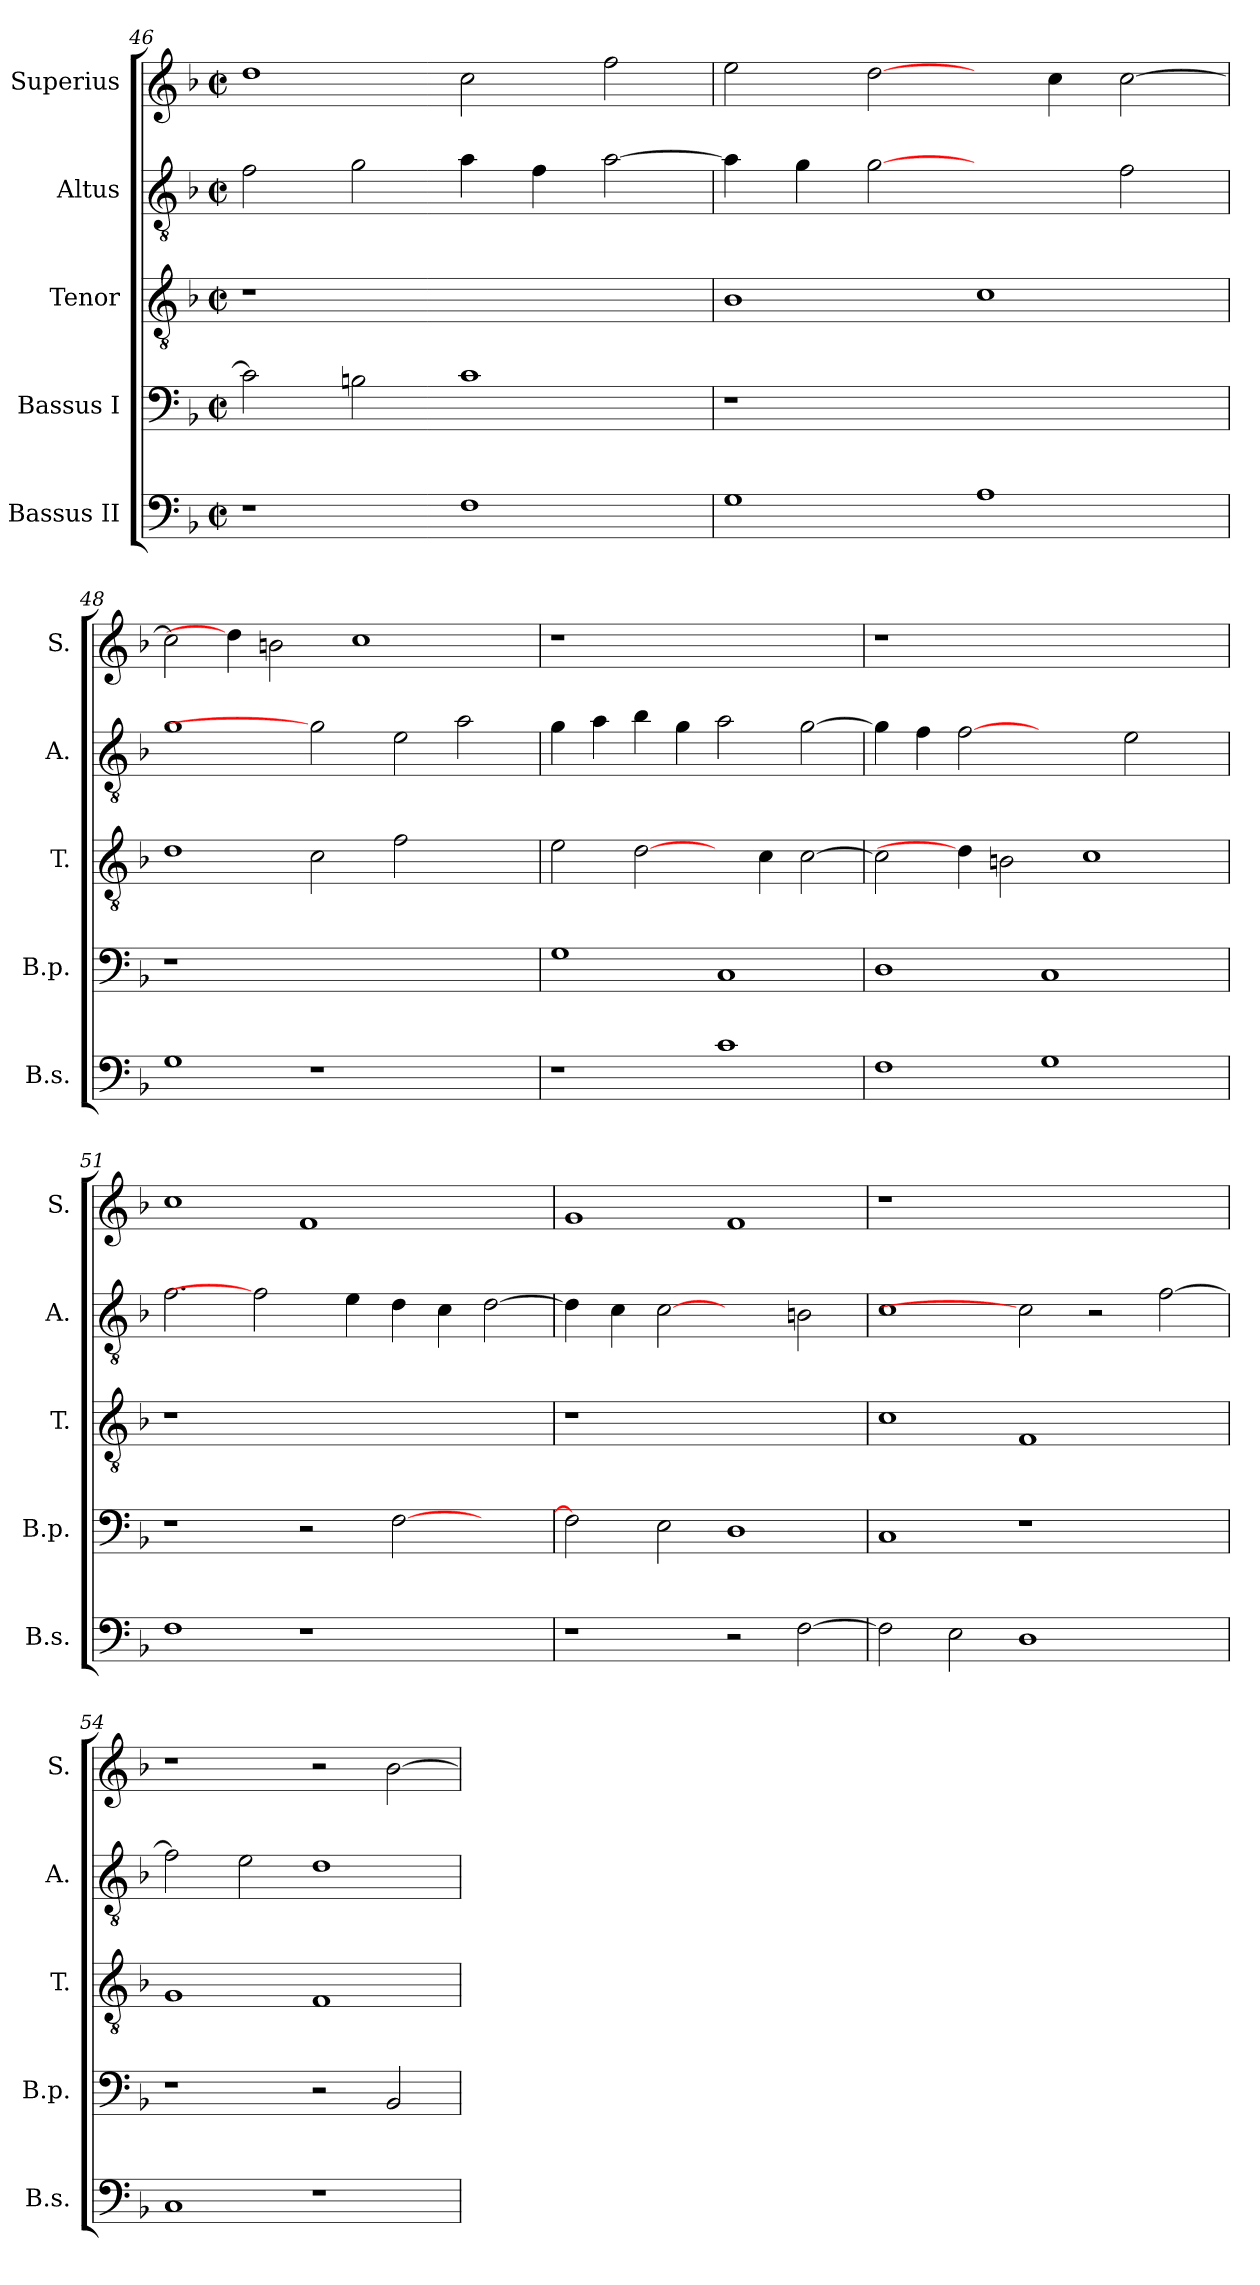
**kern	**kern	**kern	**kern	**kern
*part5	*part4	*part3	*part2	*part1
*staff5	*staff4	*staff3	*staff2	*staff1
*I"Bassus II	*I"Bassus I	*I"Tenor	*I"Altus	*I"Superius
*I'B.s.	*I'B.p.	*I'T.	*I'A.	*I'S.
!!LO:LB:g=z
*clefF4	*clefF4	*clefGv2	*clefGv2	*clefG2
*	*	*ITrd7c12	*ITrd7c12	*
*k[b-]	*k[b-]	*k[b-]	*k[b-]	*k[b-]
*F:	*F:	*F:	*F:	*F:
*M2/2	*M2/2	*M2/2	*M2/2	*M2/2
*met(c|)	*met(c|)	*met(c|)	*met(c|)	*met(c|)
=46	=46	=46	=46	=46
!	!	!LO:N:vis=1	!	!
1r	2ci\]	1r	2Fi\	1ddi
.	2Bni\	.	2Gi\	.
1Fi	1ci	1ryy	4Ai\	2cci\
.	.	.	4Fi\	.
.	.	.	[>2Ai\	2ffi\
=47	=47	=47	=47	=47
!	!LO:N:vis=1	!	!	!
1Gi	1r	1BB-i	4Ai\]	2eei\
.	.	.	4Gi\	.
.	.	.	[2Gi	[2ddi\
1Ai	1ryy	1Ci	2ryy	4ryy
.	.	.	.	4cci\
.	.	.	2Fi\	[>2cci\
=48	=48	=48	=48	=48
!	!LO:N:vis=1	!	!	!
1Gi	1r	1Di	1Gi	2cci\]
.	.	.	.	4ddi\]
.	.	.	.	2bni\
1r	1.ryy	2Ci\	2Gi]	.
.	.	.	.	1cci
.	.	2Fi\	2Ei\	.
2ryy	.	2ryy	2Ai\	.
.	.	.	.	4ryy
=49	=49	=49	=49	=49
!	!	!	!	!LO:N:vis=1
1r	1Gi	2Ei\	4Gi\	1r
.	.	.	4Ai\	.
.	.	[2Di\	4B-i\	.
.	.	.	4Gi\	.
1ci	1Ci	4ryy	2Ai\	1ryy
.	.	4Ci\	.	.
.	.	[>2Ci\	[>2Gi\	.
=50	=50	=50	=50	=50
!	!	!	!	!LO:N:vis=1
1Fi	1Di	2Ci\]	4Gi\]	1r
.	.	.	4Fi\	.
.	.	4Di\]	[2Fi	.
.	.	2BBni\	.	.
1Gi	1Ci	.	2ryy	1ryy
.	.	1Ci	.	.
.	.	.	2Ei\	.
4ryy	4ryy	.	4ryy	4ryy
!!LO:PB:g=z
=51	=51	=51	=51	=51
!	!	!LO:N:vis=1	!	!
1Fi	1r	1r	2.Fi\	1cci
.	.	.	2Fi]	.
1r	2r	1.ryy	.	1fi
.	.	.	4Ei\	.
.	[>2Fi\	.	4Di\	.
.	.	.	4Ci\	.
2ryy	2ryy	.	[>2Di\	2ryy
=52	=52	=52	=52	=52
!	!	!LO:N:vis=1	!	!
1r	2Fi\]	1r	4Di\]	1gi
.	.	.	4Ci\	.
.	2Ei\	.	[2Ci	.
2r	1Di	1ryy	2ryy	1fi
[>2Fi\	.	.	2BBni\	.
=53	=53	=53	=53	=53
!	!	!	!	!LO:N:vis=1
2Fi\]	1Ci	1Ci	1Ci	1r
2Ei\	.	.	.	.
1Di	1r	1FFi	2Ci]	1.ryy
.	.	.	2r	.
2ryy	2ryy	2ryy	[>2Fi\	.
=54	=54	=54	=54	=54
1Ci	1r	1GGi	2Fi\]	1r
.	.	.	2Ei\	.
1r	2r	1FFi	1Di	2r
.	2BB-i/	.	.	[>2b-i\
=	=	=	=	=
*-	*-	*-	*-	*-
